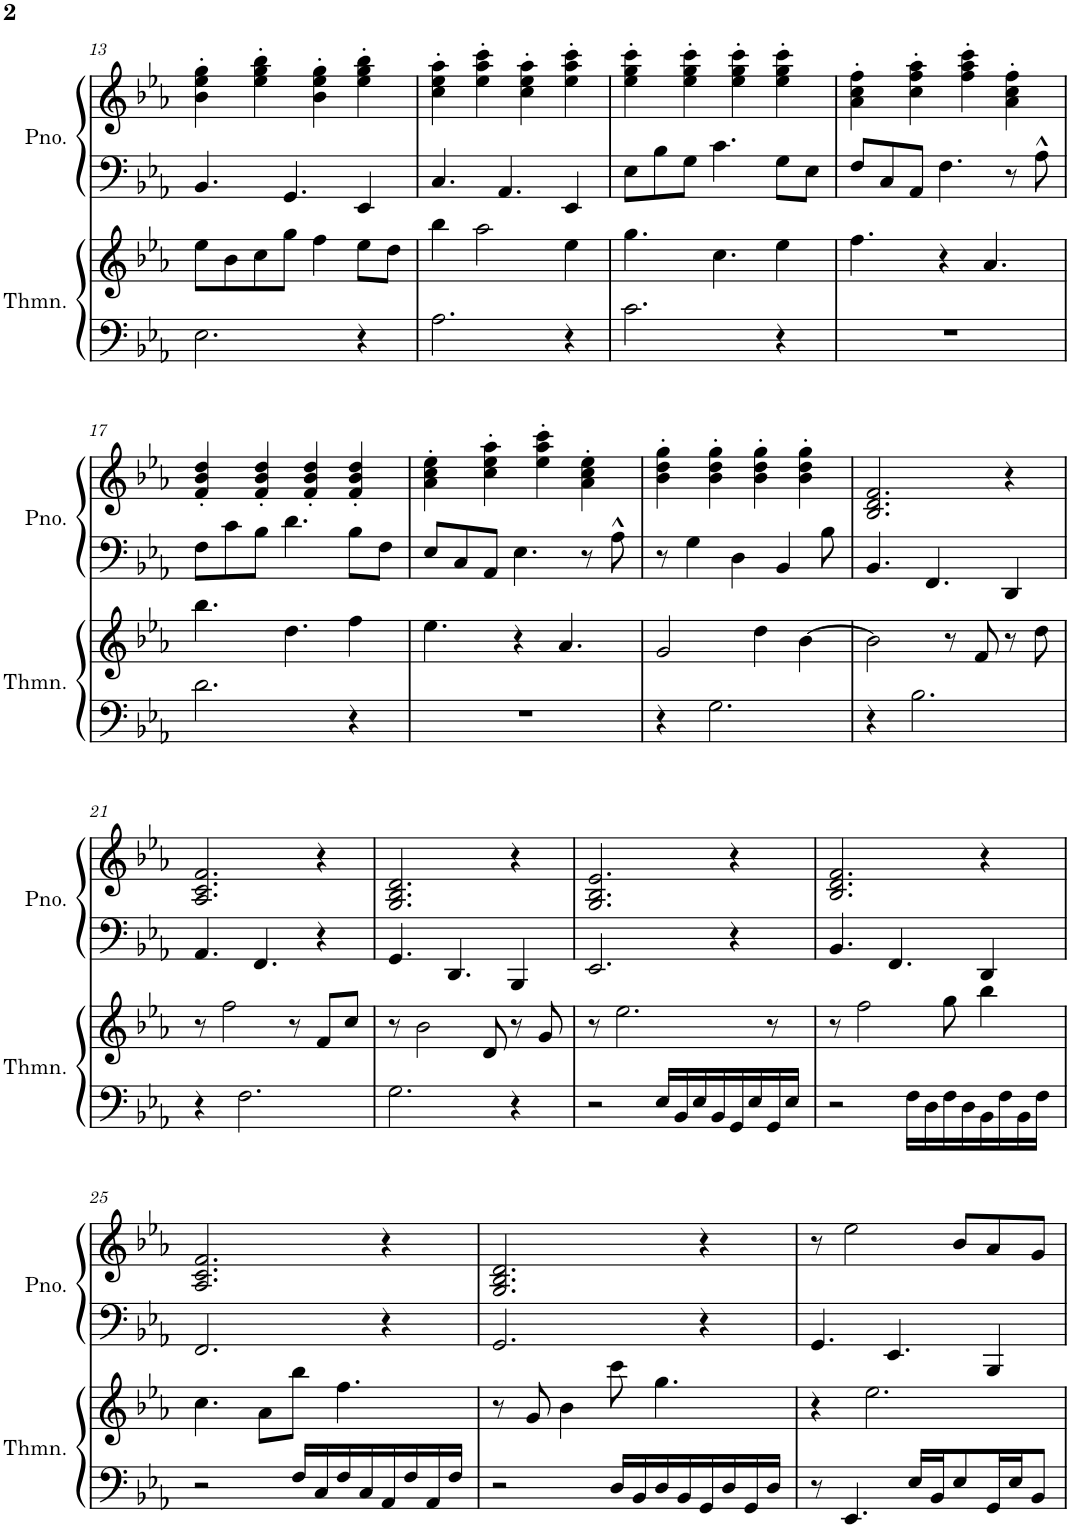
**kern	**kern	**kern	**kern
*part2	*part2	*part1	*part1
*staff4	*staff3	*staff2	*staff1
*I"Theremín	*	*I"Piano	*
*I'Thmn.	*	*I'Pno.	*
!!LO:PB:g=z
*clefF4	*clefG2	*clefF4	*clefG2
*k[b-e-a-]	*k[b-e-a-]	*k[b-e-a-]	*k[b-e-a-]
*M8/8	*M8/8	*M8/8	*M8/8
=13	=13	=13	=13
2.E-\	8ee-\L	4.BB-/	4b-\' 4ee-\' 4gg\'
.	8b-\	.	.
.	8cc\	.	4ee-\' 4gg\' 4bb-\'
.	8gg\J	4.GG/	.
.	4ff\	.	4b-\' 4ee-\' 4gg\'
4r	8ee-\L	4EE-/	4ee-\' 4gg\' 4bb-\'
.	8dd\J	.	.
=14	=14	=14	=14
2.A-\	4bb-\	4.C/	4cc\' 4ee-\' 4aa-\'
.	2aa-\	.	4ee-\' 4aa-\' 4ccc\'
.	.	4.AA-/	.
.	.	.	4cc\' 4ee-\' 4aa-\'
4r	4ee-\	4EE-/	4ee-\' 4aa-\' 4ccc\'
=15	=15	=15	=15
2.c\	4.gg\	8E-\L	4ee-\' 4gg\' 4ccc\'
.	.	8B-\	.
.	.	8G\J	4ee-\' 4gg\' 4ccc\'
.	4.cc\	4.c\	.
.	.	.	4ee-\' 4gg\' 4ccc\'
4r	4ee-\	8G\L	4ee-\' 4gg\' 4ccc\'
.	.	8E-\J	.
=16	=16	=16	=16
1r	4.ff\	8F/L	4a-\' 4cc\' 4ff\'
.	.	8C/	.
.	.	8AA-/J	4cc\' 4ff\' 4aa-\'
.	4r	4.F\	.
.	.	.	4ff\' 4aa-\' 4ccc\'
.	4.a-/	.	.
.	.	8r	4a-\' 4cc\' 4ff\'
.	.	8A-^^\	.
!!LO:LB:g=z
=17	=17	=17	=17
2.d\	4.bb-\	8F\L	4f/' 4b-/' 4dd/'
.	.	8c\	.
.	.	8B-\J	4f/' 4b-/' 4dd/'
.	4.dd\	4.d\	.
.	.	.	4f/' 4b-/' 4dd/'
4r	4ff\	8B-\L	4f/' 4b-/' 4dd/'
.	.	8F\J	.
=18	=18	=18	=18
1r	4.ee-\	8E-/L	4a-\' 4cc\' 4ee-\'
.	.	8C/	.
.	.	8AA-/J	4cc\' 4ee-\' 4aa-\'
.	4r	4.E-\	.
.	.	.	4ee-\' 4aa-\' 4ccc\'
.	4.a-/	.	.
.	.	8r	4a-\' 4cc\' 4ee-\'
.	.	8A-^^\	.
=19	=19	=19	=19
4r	2g/	8r	4b-\' 4dd\' 4gg\'
.	.	4G\	.
2.G\	.	.	4b-\' 4dd\' 4gg\'
.	.	4D\	.
.	4dd\	.	4b-\' 4dd\' 4gg\'
.	.	4BB-/	.
.	[4b-\	.	4b-\' 4dd\' 4gg\'
.	.	8B-\	.
=20	=20	=20	=20
4r	2b-\]	4.BB-/	2.B-/ 2.d/ 2.f/
2.B-\	.	.	.
.	.	4.FF/	.
.	8r	.	.
.	8f/	.	.
.	8r	4DD/	4r
.	8dd\	.	.
!!LO:LB:g=z
=21	=21	=21	=21
4r	8r	4.AA-/	2.A-/ 2.c/ 2.f/
.	2ff\	.	.
2.F\	.	.	.
.	.	4.FF/	.
.	8r	.	.
.	8f/L	4r	4r
.	8cc/J	.	.
=22	=22	=22	=22
2.G\	8r	4.GG/	2.G/ 2.B-/ 2.d/
.	2b-\	.	.
.	.	4.DD/	.
.	8d/	.	.
4r	8r	4BBB-/	4r
.	8g/	.	.
=23	=23	=23	=23
2r	8r	2.EE-/	2.G/ 2.B-/ 2.e-/
.	2.ee-\	.	.
16E-/LL	.	.	.
16BB-/	.	.	.
16E-/	.	.	.
16BB-/	.	.	.
16GG/	.	4r	4r
16E-/	.	.	.
16GG/	8r	.	.
16E-/JJ	.	.	.
=24	=24	=24	=24
2r	8r	4.BB-/	2.B-/ 2.d/ 2.f/
.	2ff\	.	.
.	.	4.FF/	.
16F\LL	.	.	.
16D\	.	.	.
16F\	8gg\	.	.
16D\	.	.	.
16BB-\	4bb-\	4DD/	4r
16F\	.	.	.
16BB-\	.	.	.
16F\JJ	.	.	.
!!LO:LB:g=z
=25	=25	=25	=25
2r	4.cc\	2.FF/	2.A-/ 2.c/ 2.f/
.	8a-\L	.	.
16F/LL	8bb-\J	.	.
16C/	.	.	.
16F/	4.ff\	.	.
16C/	.	.	.
16AA-/	.	4r	4r
16F/	.	.	.
16AA-/	.	.	.
16F/JJ	.	.	.
=26	=26	=26	=26
2r	8r	2.GG/	2.G/ 2.B-/ 2.d/
.	8g/	.	.
.	4b-\	.	.
16D/LL	8ccc\	.	.
16BB-/	.	.	.
16D/	4.gg\	.	.
16BB-/	.	.	.
16GG/	.	4r	4r
16D/	.	.	.
16GG/	.	.	.
16D/JJ	.	.	.
=27	=27	=27	=27
8r	4r	4.GG/	8r
4.EE-/	.	.	2ee-\
.	2.ee-\	.	.
.	.	4.EE-/	.
16E-/LL	.	.	.
16BB-/J	.	.	.
8E-/	.	.	8b-/L
16GG/L	.	4BBB-/	8a-/
16E-/J	.	.	.
8BB-/J	.	.	8g/J
=	=	=	=
*-	*-	*-	*-
